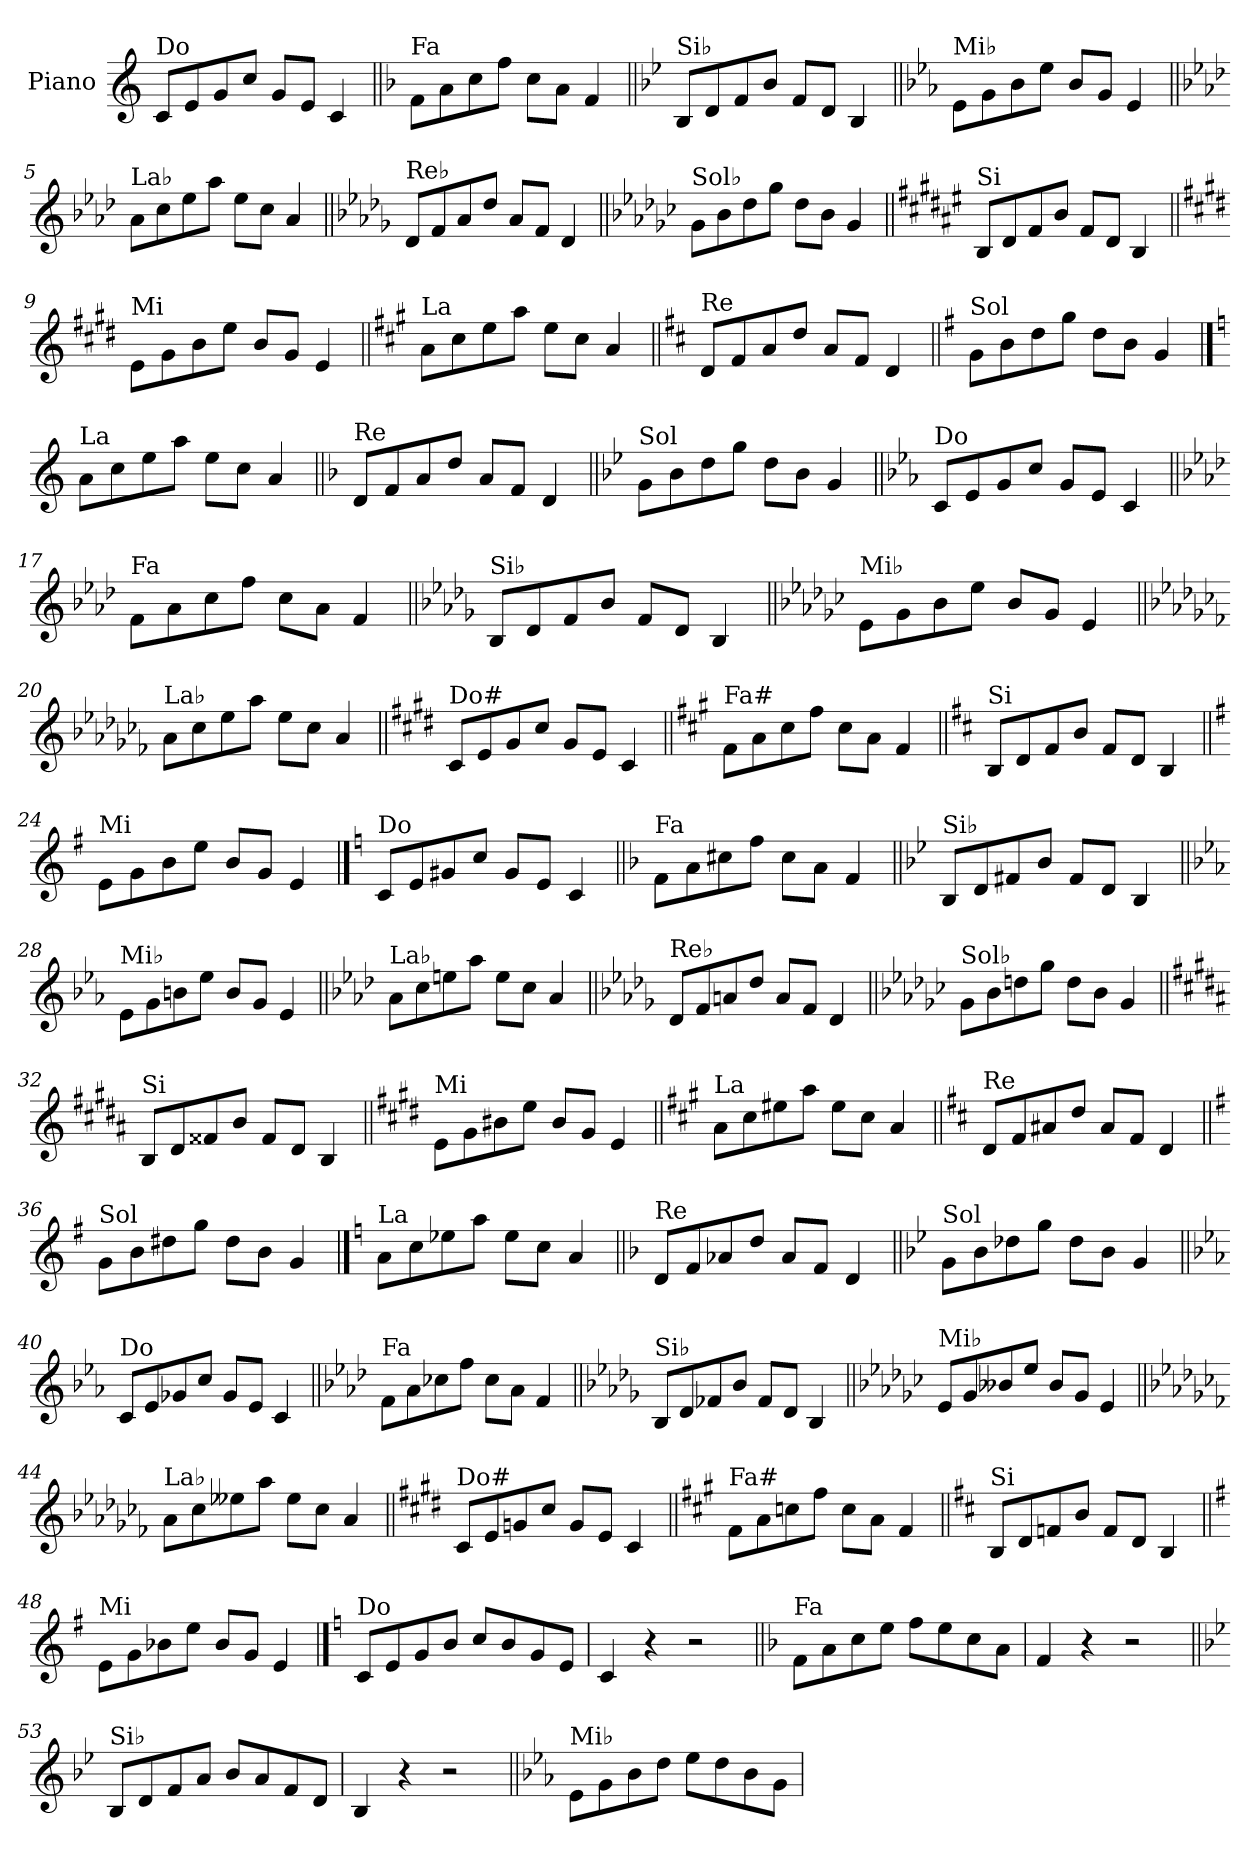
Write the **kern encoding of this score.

**kern
*part1
*staff1
*I"Piano
*I'Pno.
*clefG2
*k[]
=1
!LO:TX:a:t=Do
8c/L
8e/
8g/
8cc/J
8g/L
8e/J
4c/
=2||
*k[b-]
!LO:TX:a:t=Fa
8f\L
8a\
8cc\
8ff\J
8cc\L
8a\J
4f/
=3||
*k[b-e-]
!LO:TX:a:t=Si♭
8B-/L
8d/
8f/
8b-/J
8f/L
8d/J
4B-/
=4||
*k[b-e-a-]
!LO:TX:a:t=Mi♭
8e-\L
8g\
8b-\
8ee-\J
8b-/L
8g/J
4e-/
!!LO:LB:g=z
=5||
*k[b-e-a-d-]
!LO:TX:a:t=La♭
8a-\L
8cc\
8ee-\
8aa-\J
8ee-\L
8cc\J
4a-/
=6||
*k[b-e-a-d-g-]
!LO:TX:a:t=Re♭
8d-/L
8f/
8a-/
8dd-/J
8a-/L
8f/J
4d-/
=7||
*k[b-e-a-d-g-c-]
!LO:TX:a:t=Sol♭
8g-\L
8b-\
8dd-\
8gg-\J
8dd-\L
8b-\J
4g-/
=8||
*k[f#c#g#d#a#e#]
!LO:TX:a:t=Si
8B/L
8d#/
8f#/
8b/J
8f#/L
8d#/J
4B/
!!LO:LB:g=z
=9||
*k[f#c#g#d#]
!LO:TX:a:t=Mi
8e\L
8g#\
8b\
8ee\J
8b/L
8g#/J
4e/
=10||
*k[f#c#g#]
!LO:TX:a:t=La
8a\L
8cc#\
8ee\
8aa\J
8ee\L
8cc#\J
4a/
=11||
*k[f#c#]
!LO:TX:a:t=Re
8d/L
8f#/
8a/
8dd/J
8a/L
8f#/J
4d/
=12||
*k[f#]
!LO:TX:a:t=Sol
8g\L
8b\
8dd\
8gg\J
8dd\L
8b\J
4g/
!!LO:LB:g=z
==13
*k[]
!LO:TX:a:t=La
8a\L
8cc\
8ee\
8aa\J
8ee\L
8cc\J
4a/
=14||
*k[b-]
!LO:TX:a:t=Re
8d/L
8f/
8a/
8dd/J
8a/L
8f/J
4d/
=15||
*k[b-e-]
!LO:TX:a:t=Sol
8g\L
8b-\
8dd\
8gg\J
8dd\L
8b-\J
4g/
=16||
*k[b-e-a-]
!LO:TX:a:t=Do
8c/L
8e-/
8g/
8cc/J
8g/L
8e-/J
4c/
!!LO:LB:g=z
=17||
*k[b-e-a-d-]
!LO:TX:a:t=Fa
8f\L
8a-\
8cc\
8ff\J
8cc\L
8a-\J
4f/
=18||
*k[b-e-a-d-g-]
!LO:TX:a:t=Si♭
8B-/L
8d-/
8f/
8b-/J
8f/L
8d-/J
4B-/
=19||
*k[b-e-a-d-g-c-]
!LO:TX:a:t=Mi♭
8e-\L
8g-\
8b-\
8ee-\J
8b-/L
8g-/J
4e-/
=20||
*k[b-e-a-d-g-c-f-]
!LO:TX:a:t=La♭
8a-\L
8cc-\
8ee-\
8aa-\J
8ee-\L
8cc-\J
4a-/
!!LO:LB:g=z
=21||
*k[f#c#g#d#]
!LO:TX:a:t=Do#
8c#/L
8e/
8g#/
8cc#/J
8g#/L
8e/J
4c#/
=22||
*k[f#c#g#]
!LO:TX:a:t=Fa#
8f#\L
8a\
8cc#\
8ff#\J
8cc#\L
8a\J
4f#/
=23||
*k[f#c#]
!LO:TX:a:t=Si
8B/L
8d/
8f#/
8b/J
8f#/L
8d/J
4B/
=24||
*k[f#]
!LO:TX:a:t=Mi
8e\L
8g\
8b\
8ee\J
8b/L
8g/J
4e/
!!LO:PB:g=z
==25
*k[]
!LO:TX:a:t=Do
8c/L
8e/
8g#X/
8cc/J
8g#/L
8e/J
4c/
=26||
*k[b-]
!LO:TX:a:t=Fa
8f\L
8a\
8cc#X\
8ff\J
8cc#\L
8a\J
4f/
=27||
*k[b-e-]
!LO:TX:a:t=Si♭
8B-/L
8d/
8f#X/
8b-/J
8f#/L
8d/J
4B-/
=28||
*k[b-e-a-]
!LO:TX:a:t=Mi♭
8e-\L
8g\
8bn\
8ee-\J
8b/L
8g/J
4e-/
!!LO:LB:g=z
=29||
*k[b-e-a-d-]
!LO:TX:a:t=La♭
8a-\L
8cc\
8een\
8aa-\J
8ee\L
8cc\J
4a-/
=30||
*k[b-e-a-d-g-]
!LO:TX:a:t=Re♭
8d-/L
8f/
8an/
8dd-/J
8a/L
8f/J
4d-/
=31||
*k[b-e-a-d-g-c-]
!LO:TX:a:t=Sol♭
8g-\L
8b-\
8ddn\
8gg-\J
8dd\L
8b-\J
4g-/
=32||
*k[f#c#g#d#a#]
!LO:TX:a:t=Si
8B/L
8d#/
8f##X/
8b/J
8f##/L
8d#/J
4B/
!!LO:LB:g=z
=33||
*k[f#c#g#d#]
!LO:TX:a:t=Mi
8e\L
8g#\
8b#X\
8ee\J
8b#/L
8g#/J
4e/
=34||
*k[f#c#g#]
!LO:TX:a:t=La
8a\L
8cc#\
8ee#X\
8aa\J
8ee#\L
8cc#\J
4a/
=35||
*k[f#c#]
!LO:TX:a:t=Re
8d/L
8f#/
8a#X/
8dd/J
8a#/L
8f#/J
4d/
=36||
*k[f#]
!LO:TX:a:t=Sol
8g\L
8b\
8dd#X\
8gg\J
8dd#\L
8b\J
4g/
!!LO:LB:g=z
==37
*k[]
!LO:TX:a:t=La
8a\L
8cc\
8ee-X\
8aa\J
8ee-\L
8cc\J
4a/
=38||
*k[b-]
!LO:TX:a:t=Re
8d/L
8f/
8a-X/
8dd/J
8a-/L
8f/J
4d/
=39||
*k[b-e-]
!LO:TX:a:t=Sol
8g\L
8b-\
8dd-X\
8gg\J
8dd-\L
8b-\J
4g/
=40||
*k[b-e-a-]
!LO:TX:a:t=Do
8c/L
8e-/
8g-X/
8cc/J
8g-/L
8e-/J
4c/
!!LO:LB:g=z
=41||
*k[b-e-a-d-]
!LO:TX:a:t=Fa
8f\L
8a-\
8cc-X\
8ff\J
8cc-\L
8a-\J
4f/
=42||
*k[b-e-a-d-g-]
!LO:TX:a:t=Si♭
8B-/L
8d-/
8f-X/
8b-/J
8f-/L
8d-/J
4B-/
=43||
*k[b-e-a-d-g-c-]
!LO:TX:a:t=Mi♭
8e-/L
8g-/
8b--X/
8ee-/J
8b--/L
8g-/J
4e-/
=44||
*k[b-e-a-d-g-c-f-]
!LO:TX:a:t=La♭
8a-\L
8cc-\
8ee--X\
8aa-\J
8ee--\L
8cc-\J
4a-/
!!LO:LB:g=z
=45||
*k[f#c#g#d#]
!LO:TX:a:t=Do#
8c#/L
8e/
8gn/
8cc#/J
8g/L
8e/J
4c#/
=46||
*k[f#c#g#]
!LO:TX:a:t=Fa#
8f#\L
8a\
8ccn\
8ff#\J
8cc\L
8a\J
4f#/
=47||
*k[f#c#]
!LO:TX:a:t=Si
8B/L
8d/
8fn/
8b/J
8f/L
8d/J
4B/
=48||
*k[f#]
!LO:TX:a:t=Mi
8e\L
8g\
8b-X\
8ee\J
8b-/L
8g/J
4e/
!!LO:PB:g=z
==49
*k[]
!LO:TX:a:t=Do
8c/L
8e/
8g/
8b/J
8cc/L
8b/
8g/
8e/J
=50
4c/
4r
2r
=51||
*k[b-]
!LO:TX:a:t=Fa
8f\L
8a\
8cc\
8ee\J
8ff\L
8ee\
8cc\
8a\J
=52
4f/
4r
2r
=53||
*k[b-e-]
!LO:TX:a:t=Si♭
8B-/L
8d/
8f/
8a/J
8b-/L
8a/
8f/
8d/J
=54
4B-/
4r
2r
!!LO:LB:g=z
=55||
*k[b-e-a-]
!LO:TX:a:t=Mi♭
8e-\L
8g\
8b-\
8dd\J
8ee-\L
8dd\
8b-\
8g\J
=
*-
